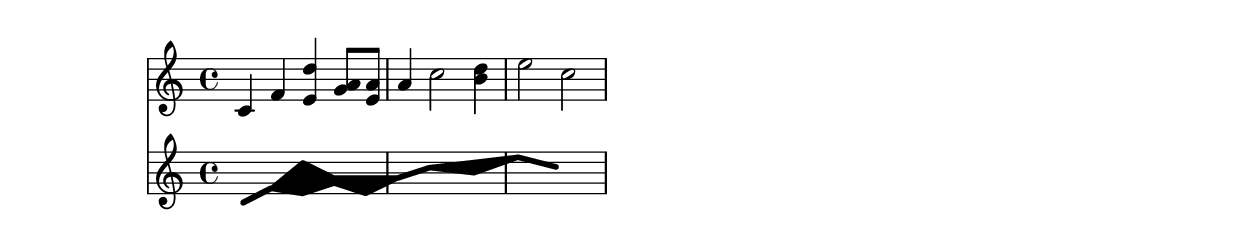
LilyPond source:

%% DO NOT EDIT this file manually; it is automatically
%% generated from LSR http://lsr.di.unimi.it
%% Make any changes in LSR itself, or in Documentation/snippets/new/ ,
%% and then run scripts/auxiliar/makelsr.py
%%
%% This file is in the public domain.
\version "2.18.0"

\header {
  lsrtags = "chords, contemporary-notation, keyboards, really-cool, simultaneous-notes, specific-notation"

  texidoc = "
Clusters are a device to denote that a complete range of notes is to be
played.

"
  doctitle = "Clusters"
} % begin verbatim

fragment = \relative c' {
  c4 f <e d'>4
  <g a>8 <e a> a4 c2 <d b>4
  e2 c
}

<<
  \new Staff \fragment
  \new Staff \makeClusters \fragment
>>
